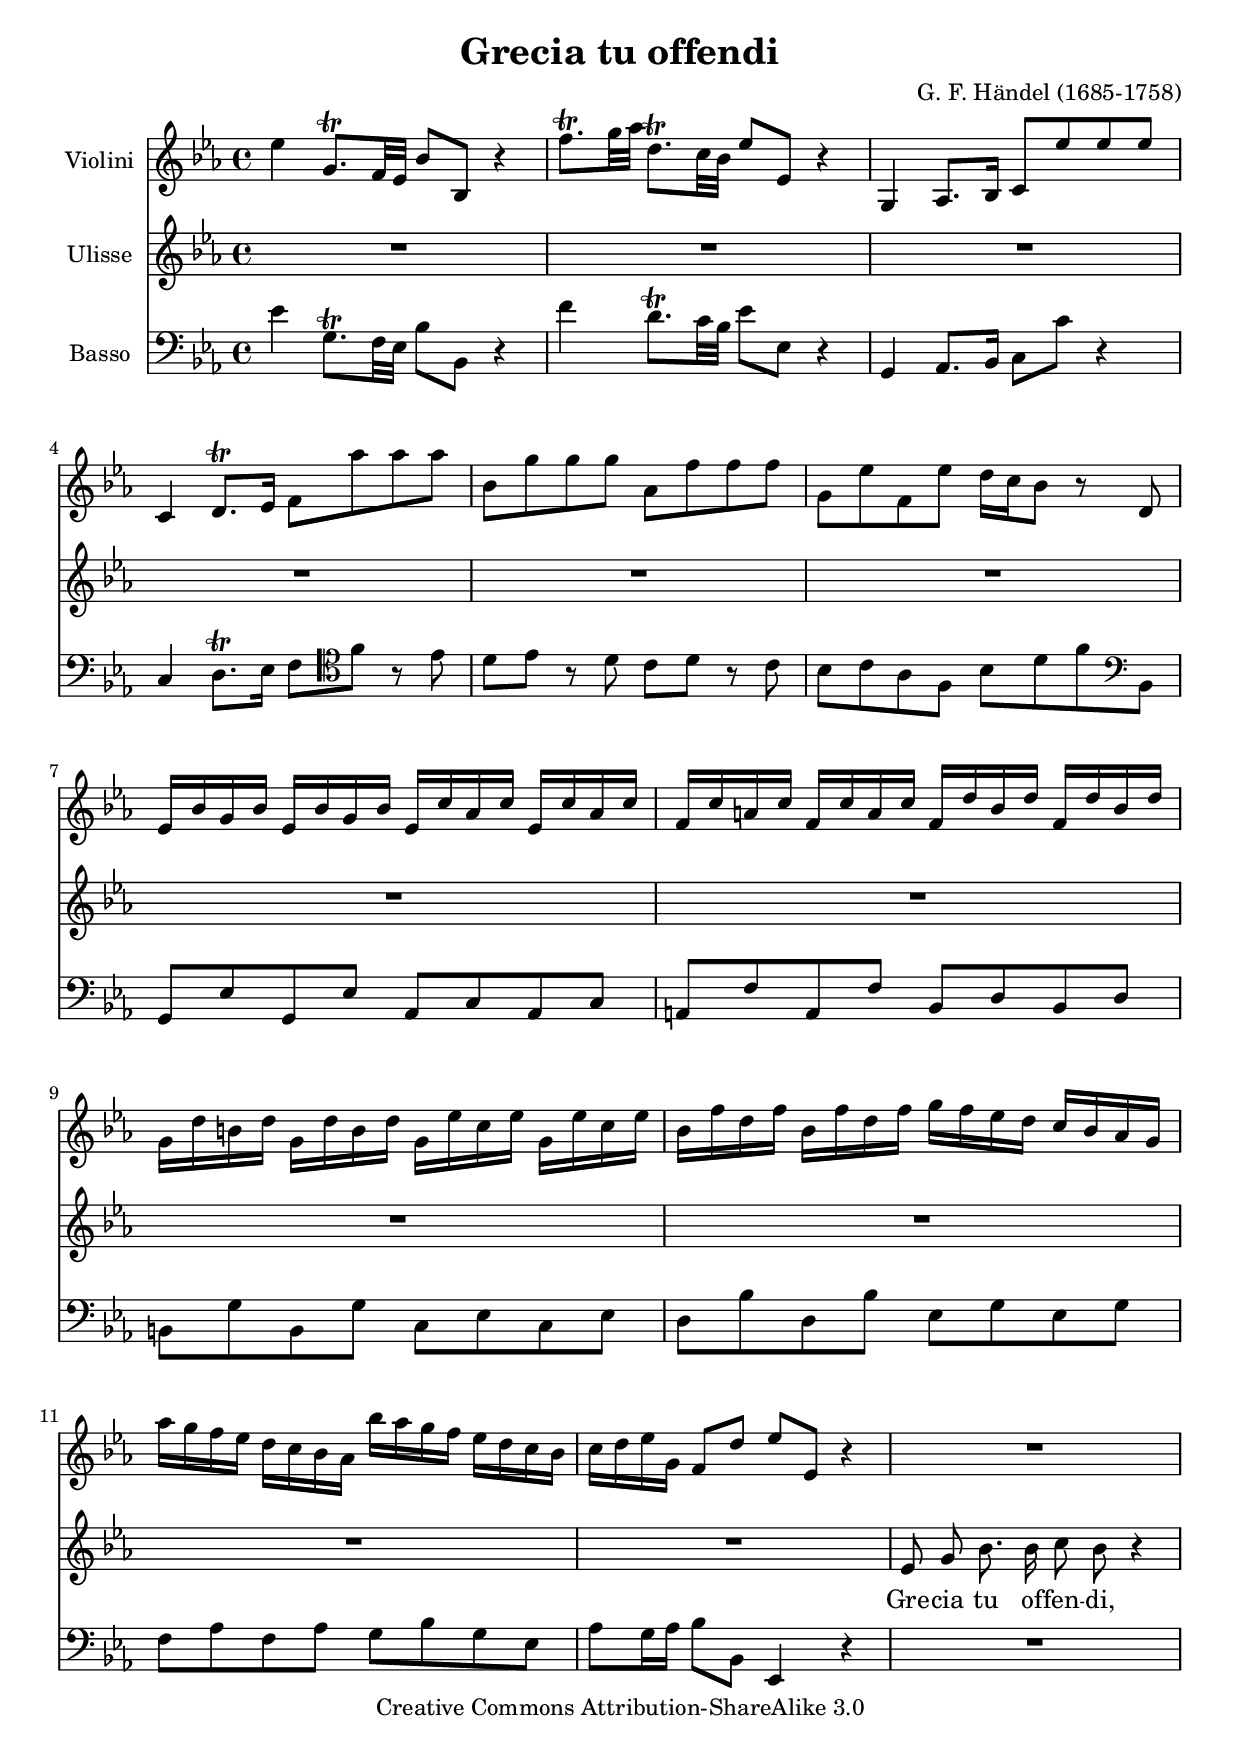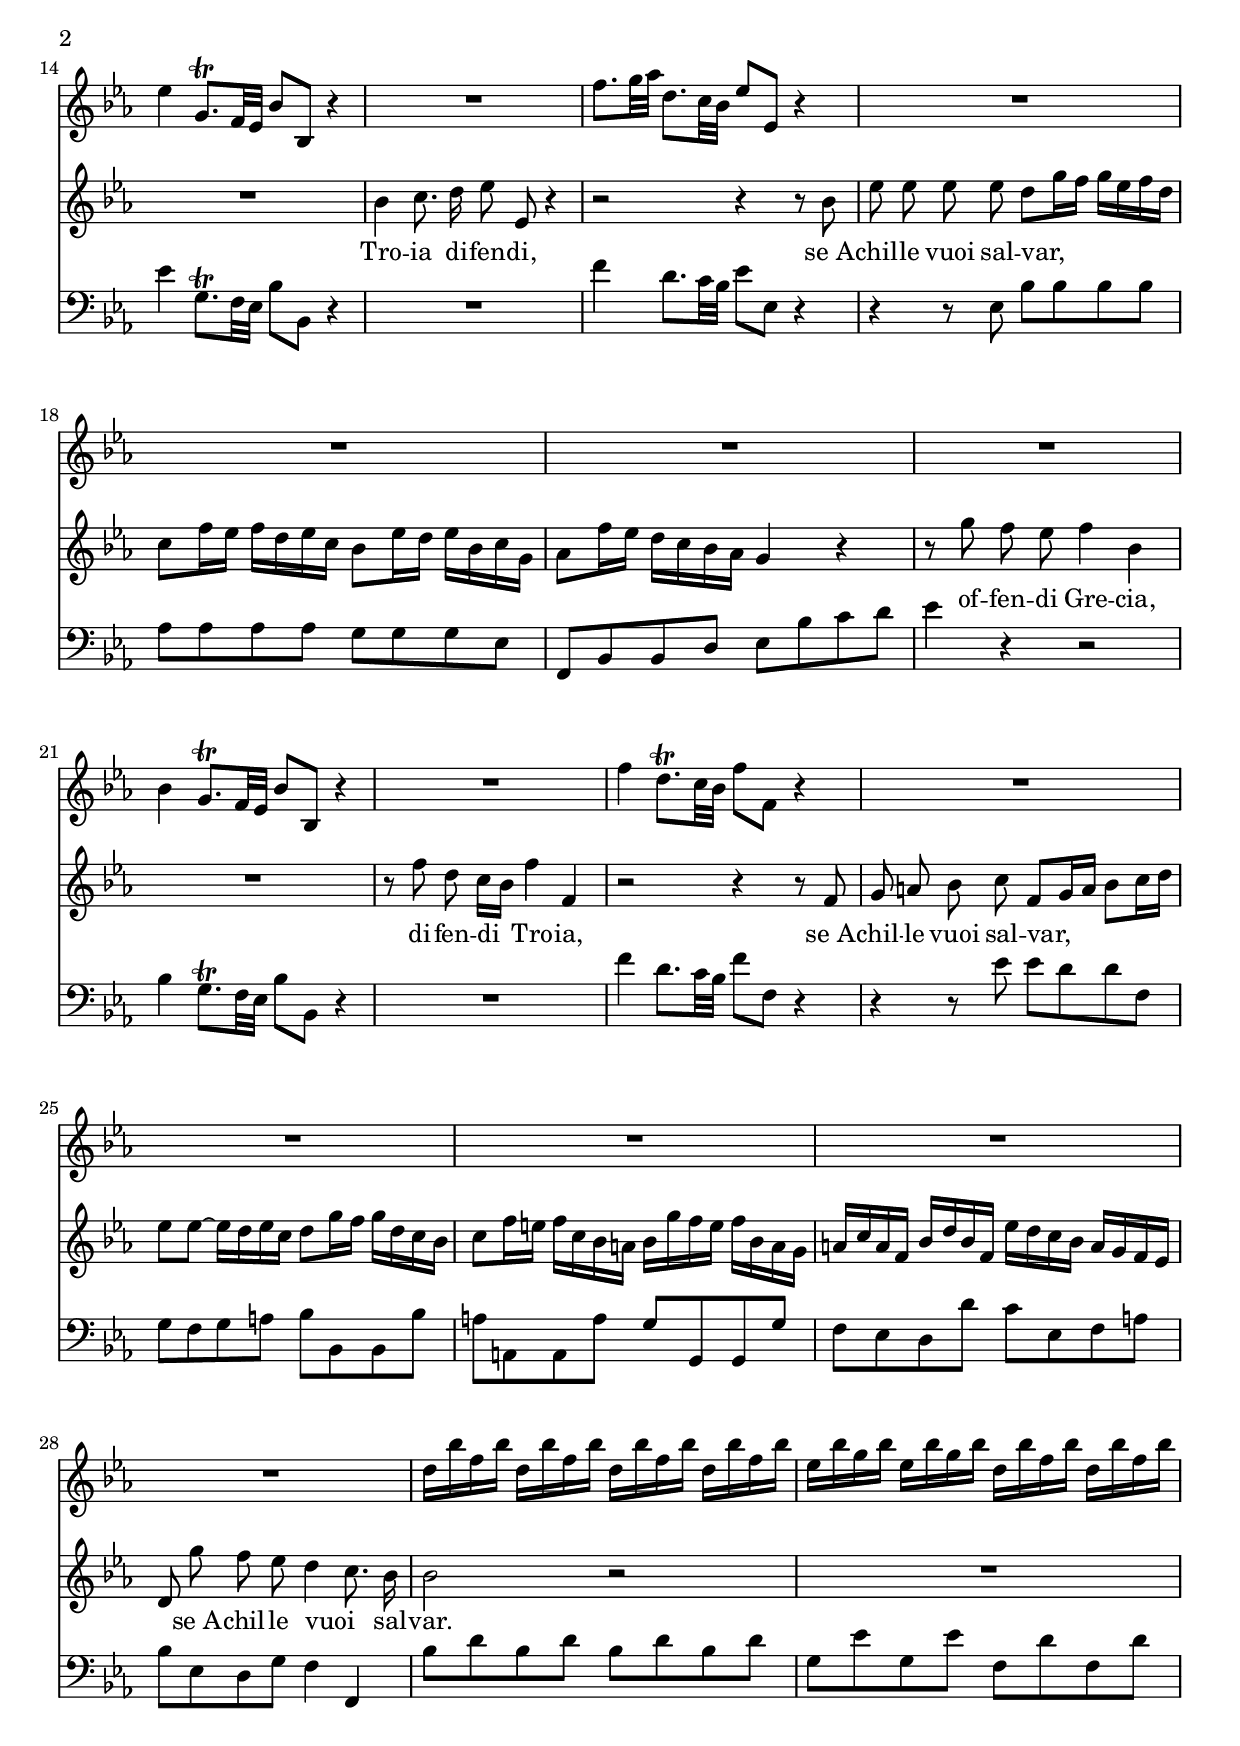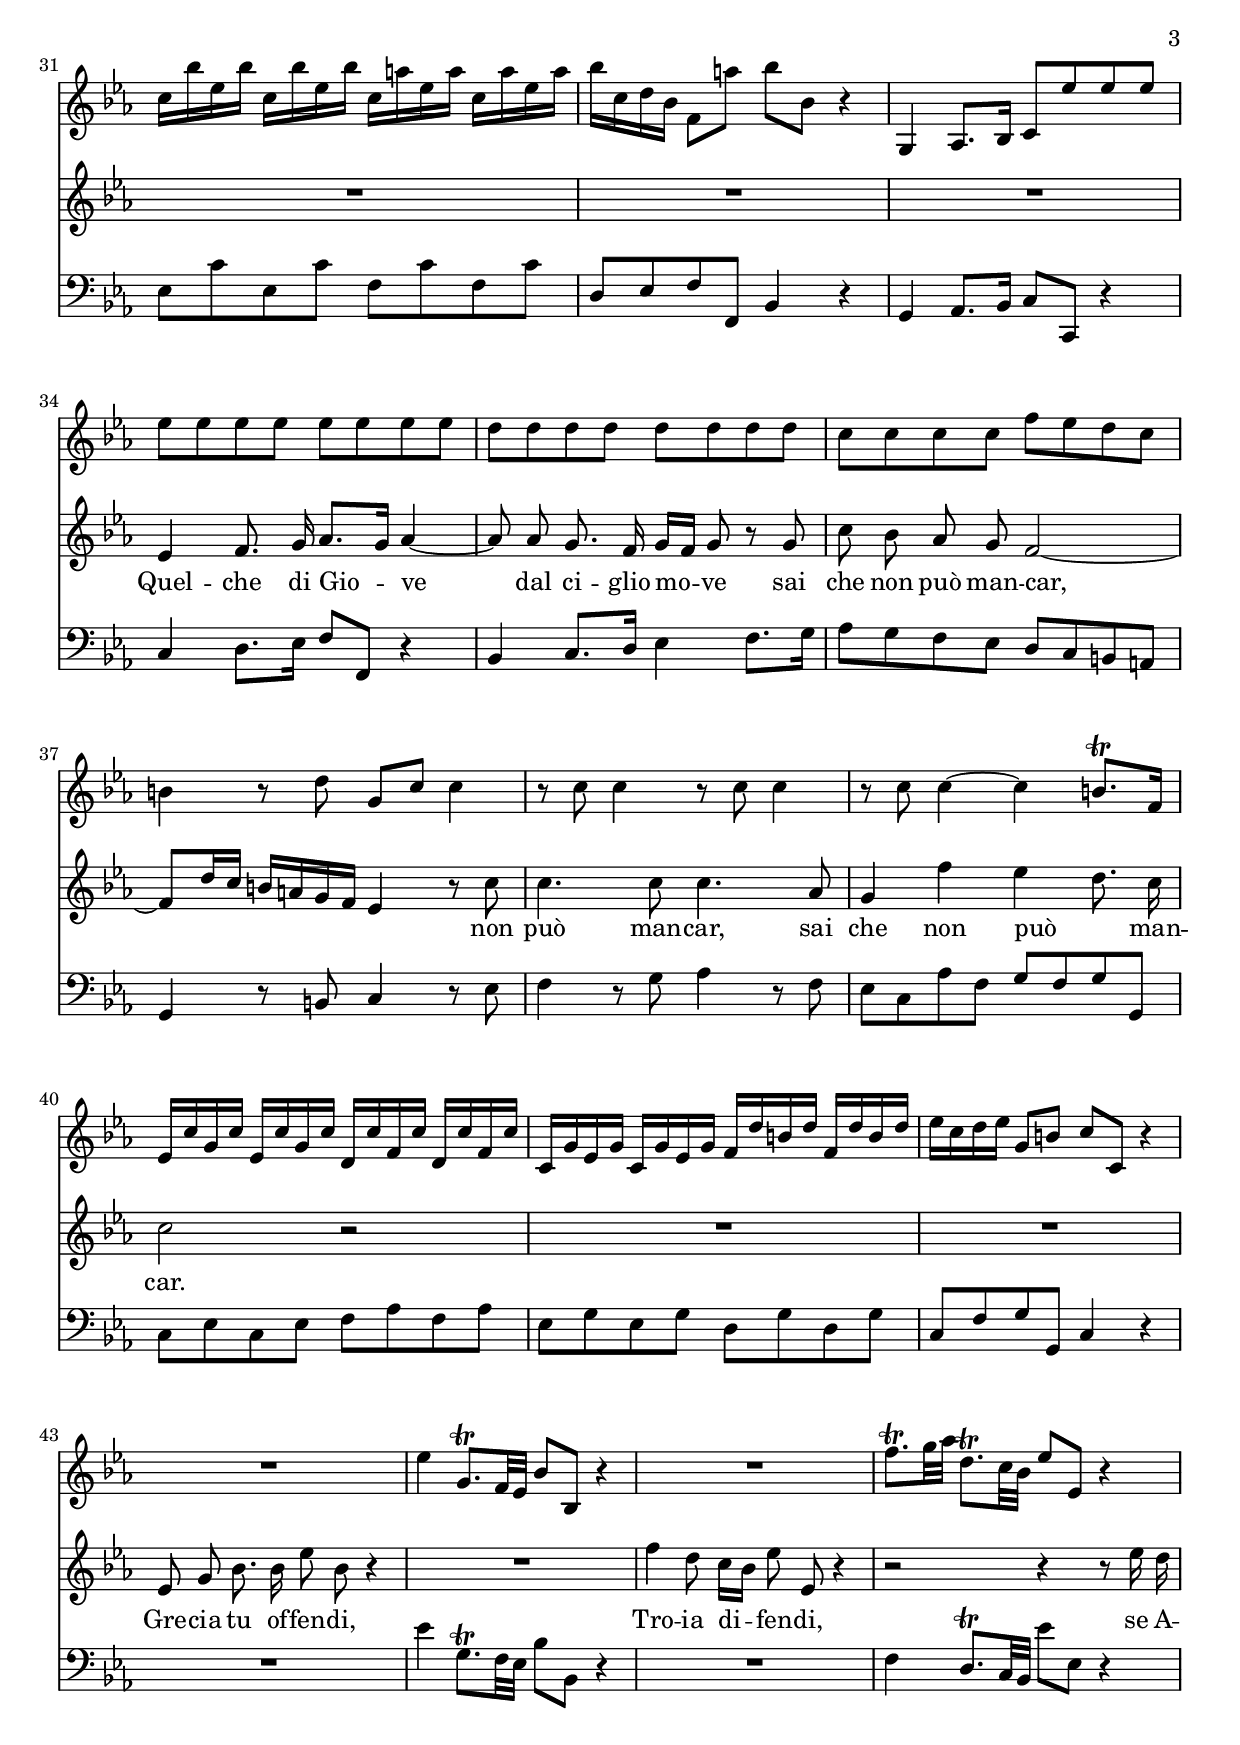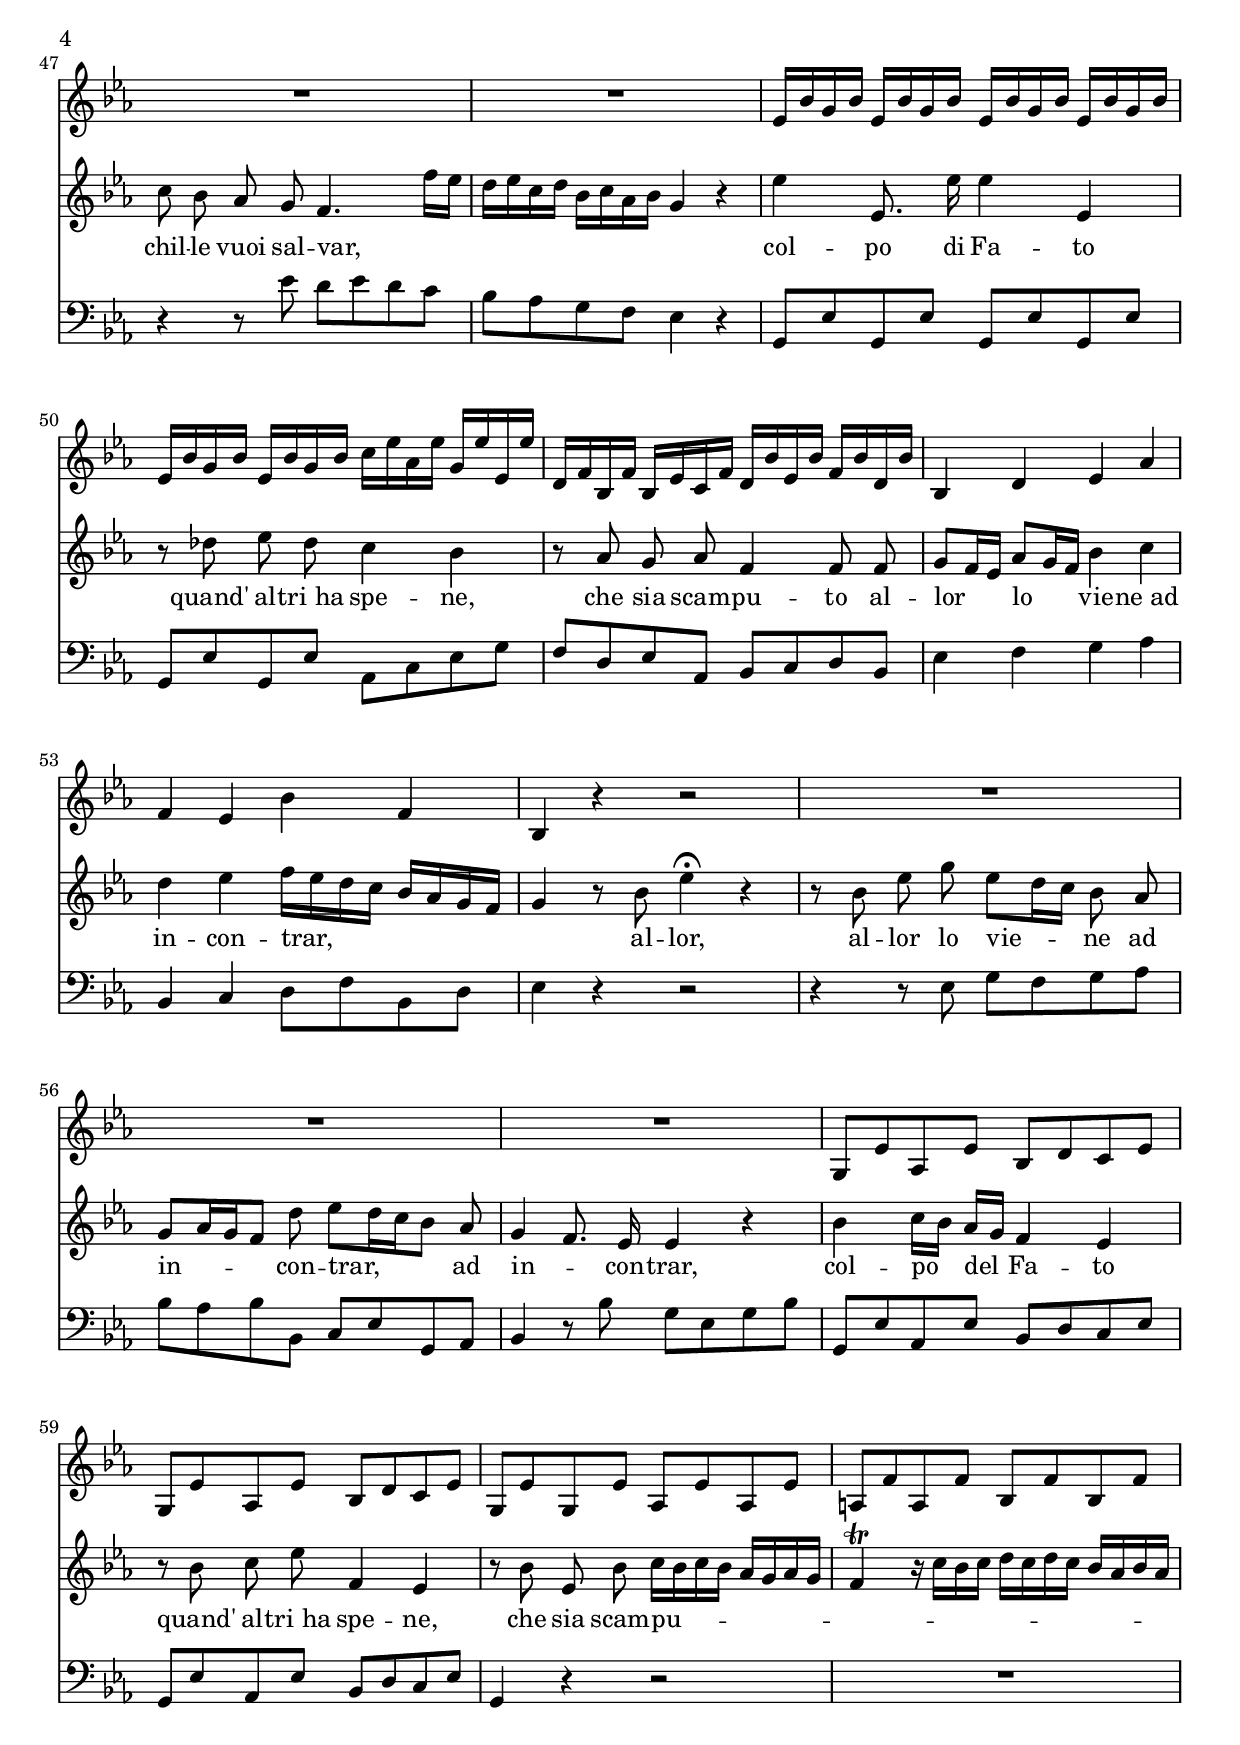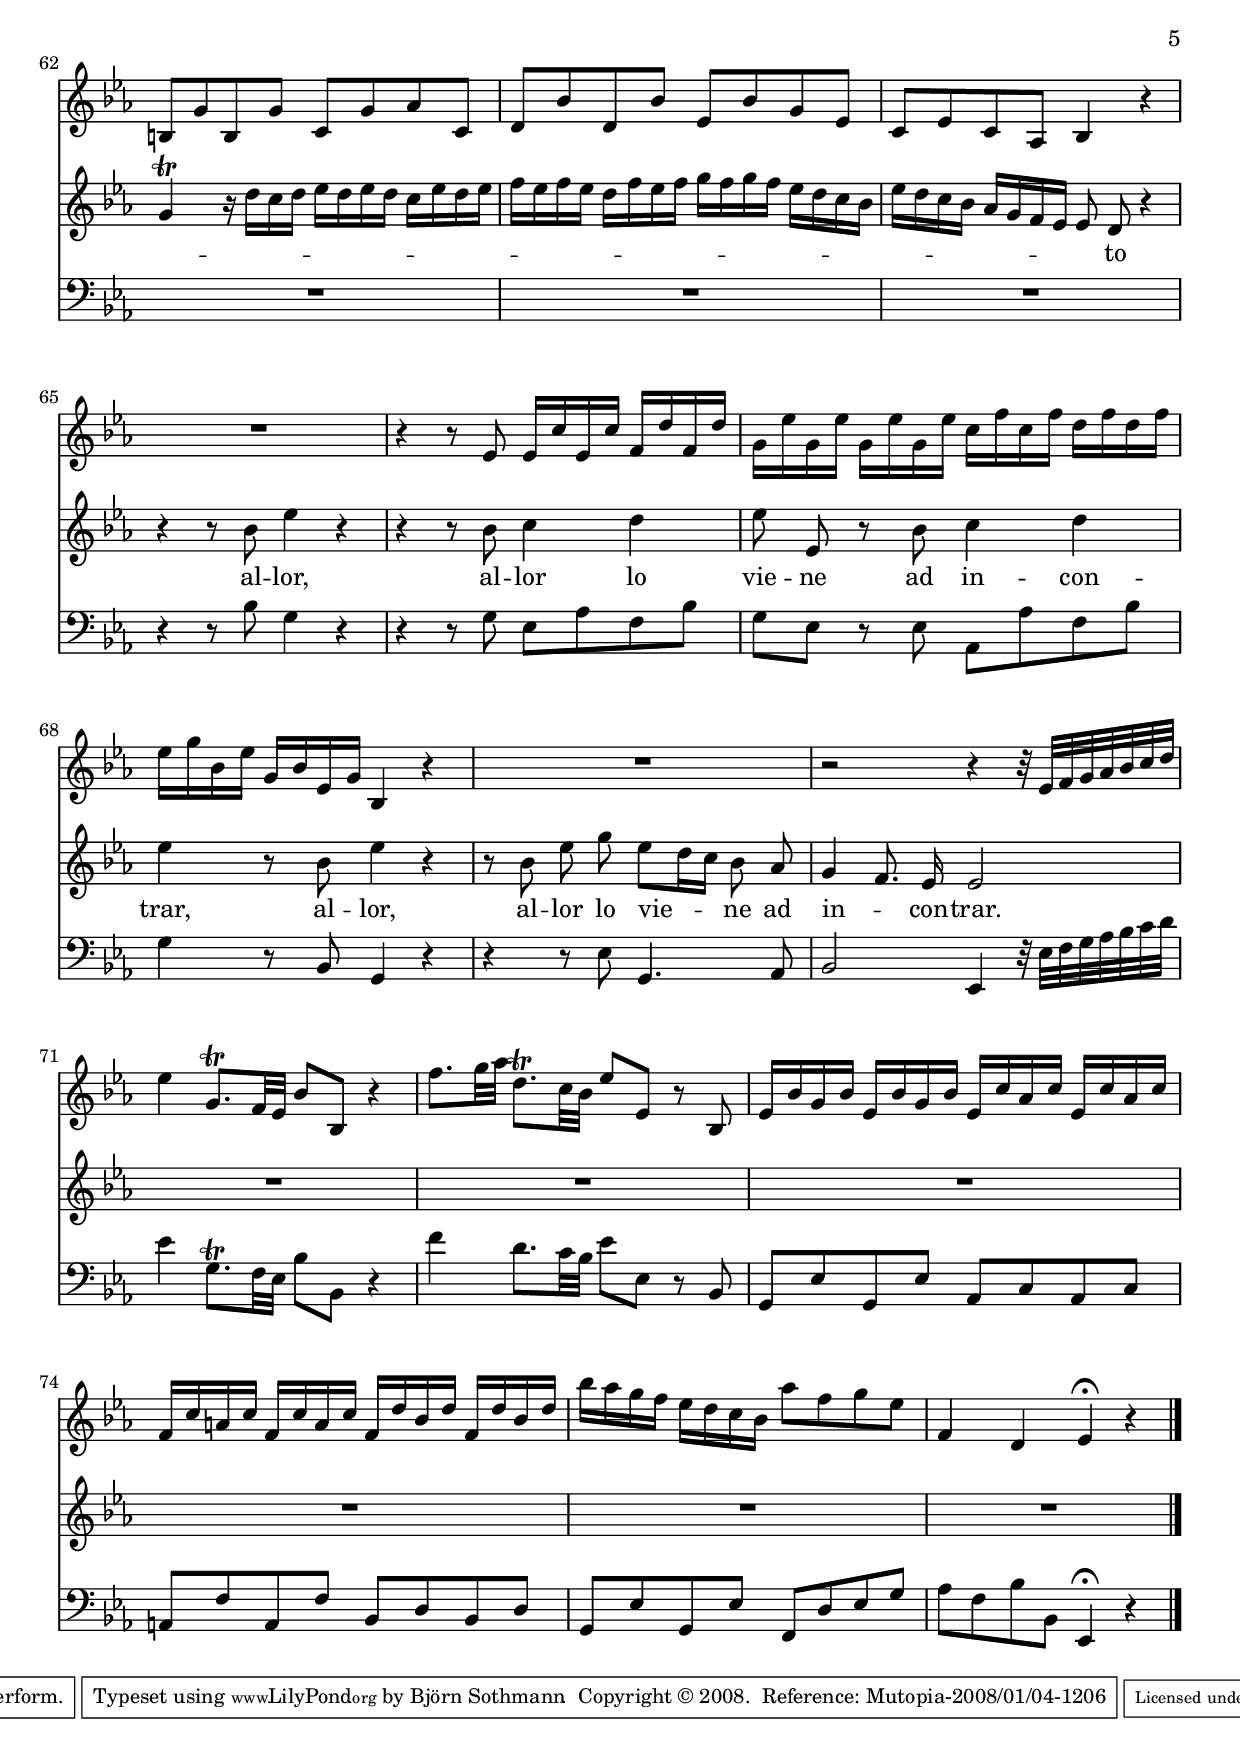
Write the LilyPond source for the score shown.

% Created on Mon Dec 31 11:08:02 CET 2007
\version "2.10.33"

\header {
	title = "Grecia tu offendi"
	composer = "G. F. Händel (1685-1758)"
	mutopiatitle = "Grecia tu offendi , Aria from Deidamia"
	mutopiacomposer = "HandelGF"
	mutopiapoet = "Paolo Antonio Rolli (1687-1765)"
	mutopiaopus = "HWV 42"
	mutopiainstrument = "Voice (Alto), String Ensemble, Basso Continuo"
	date = "1740"
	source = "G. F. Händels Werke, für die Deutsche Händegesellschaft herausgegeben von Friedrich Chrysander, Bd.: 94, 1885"
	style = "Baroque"
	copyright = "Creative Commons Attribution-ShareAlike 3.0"
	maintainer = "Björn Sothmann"
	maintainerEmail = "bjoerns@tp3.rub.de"
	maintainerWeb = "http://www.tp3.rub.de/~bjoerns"
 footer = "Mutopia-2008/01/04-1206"
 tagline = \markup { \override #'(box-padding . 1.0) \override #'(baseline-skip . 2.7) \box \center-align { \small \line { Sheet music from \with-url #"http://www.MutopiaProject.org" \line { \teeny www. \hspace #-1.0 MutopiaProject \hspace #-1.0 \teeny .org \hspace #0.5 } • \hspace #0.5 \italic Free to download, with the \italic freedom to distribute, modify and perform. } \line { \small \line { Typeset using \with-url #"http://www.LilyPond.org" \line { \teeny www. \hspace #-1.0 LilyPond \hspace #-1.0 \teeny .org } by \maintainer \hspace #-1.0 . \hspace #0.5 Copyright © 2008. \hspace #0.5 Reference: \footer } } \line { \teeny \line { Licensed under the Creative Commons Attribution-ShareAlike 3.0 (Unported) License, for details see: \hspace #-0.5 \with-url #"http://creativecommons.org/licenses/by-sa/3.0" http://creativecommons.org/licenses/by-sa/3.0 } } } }
}

\include "deutsch.ly"

verse= \lyricmode {
Gre -- cia tu of -- fen -- di, Tro -- ia di -- fen -- di, se_A -- chil -- le vuoi sal -- var, of -- fen -- di Gre -- cia, di -- fen -- di Tro -- ia, se_A -- chil -- le vuoi sal -- var, se_A -- chil -- le vuoi sal -- var. Quel -- che di Gio -- ve dal ci -- glio mo -- ve sai che non può man -- car, non può man -- car, sai che non può man -- car. Gre -- cia tu of -- fen -- di, Tro -- ia di -- fen -- di, se A -- chil -- le vuoi sal -- var, col -- po di Fa -- to quand' al -- tri_ha spe -- ne, che sia scam -- pu -- to al -- lor lo vie -- ne_ad in -- con -- trar, al -- lor, al -- lor lo vie -- ne ad in -- con -- trar, ad in -- con -- trar, col -- po del Fa -- to quand' al -- tri_ha spe -- ne, che sia scam -- pu -- to al -- lor, al -- lor lo vie -- ne ad in -- con -- trar, al -- lor, al -- lor lo vie -- ne ad in -- con -- trar.
}
 

staffViolin = \new Staff  {
	\time 4/4
	\override Score.MetronomeMark #'stencil = ##f
	\tempo 4 = 90
	\set Staff.instrumentName="Violini"
	\set Staff.midiInstrument="violin"
	\key es \major
	\clef treble
	\relative c'' {
		es4 g,8.\trill f32 es b'8 b, r4 |
		f''8.\trill g32 as d,8.\trill c32 b es8 es, r4 |
		g,4 as8. b16 c8 es' es es |
		c,4 d8.\trill es16 f8 as' as as |
		b, g' g g as, f' f f |
		g, es' f, es' d16 c b8 r d, |
		es16 b' g b es, b' g b es, c' as c es, c' as c |
		f, c' a c f, c' a c f, d' b d f, d' b d |
		g, d' h d g, d' h d g, es' c es g, es' c es |
		b f' d f b, f' d f g f es d c b as g |
		as' g f es d c b as b' as g f es d c b |
		c d es g, f8 d' es es, r4 |
		R1 |
		es'4 g,8.\trill f32 es b'8 b, r4 |
		R1 |
		f''8. g32 as d,8. c32 b es8 es, r4 |
		R1*4 |
		b'4 g8.\trill f32 es b'8 b, r4 |
		R1 |
		f''4 d8.\trill c32 b f'8 f, r4 |
		R1*5 |
		d'16 b' f b d, b' f b d, b' f b d, b' f b |
		es, b' g b es, b' g b d, b' f b d, b' f b |
		c, b' es, b' c, b' es, b' c, a' es a c, a' es a |
		b c, d b f8 a' b b, r4 |
		g,4 as8. b16 c8 es' es es |
		es es es es es es es es |
		d d d d d d d d |
		c c c c f es d c |
		h4 r8 d g, c c4 |
		r8 c c4 r8 c c4 |
		r8 c c4~c h8.\trill f16 |
		es c' g c es, c' g c d, c' f, c' d, c' f, c' |
		c, g' es g c, g' es g f d' h d f, d' h d |
		es c d es g,8 h c c, r4 |
		R1 |
		es'4 g,8.\trill f32 es b'8 b, r4 |
		R1 |
		f''8.\trill g32 as d,8.\trill c32 b es8 es, r4 |
		R1*2 |
		es16 b' g b es, b' g b es, b' g b es, b' g b |
		es, b' g b es, b' g b c es as, es' g, es' es, es' |
		d, f b, f' b, es c f d b' es, b' f b d, b' |
		b,4 d es as |
		f es b' f |
		b,4 r r2 |
		R1*3 |
		g8 es' as, es' b d c es |
		g,8 es' as, es' b d c es |
		g, es' g, es' as, es' as, es' |
		a, f' a, f' b, f' b, f' |
		h, g' h, g' c, g' as c, |
		d b' d, b' es, b' g es |
		c es c as b4 r |
		R1 |
		r4 r8 es8 es16 c' es, c' f, d' f, d' |
		g, es' g, es' g, es' g, es' c f c f d f d f |
		es g b, es g, b es, g b,4 r |
		R1 |
		r2 r4 r32 es f g as b c d |
		es4 g,8.\trill f32 es b'8 b, r4 |
		f''8. g32 as d,8.\trill c32 b es8 es, r b |
		es16 b' g b es, b' g b es, c' as c es, c' as c |
		f, c' a c f, c' a c f, d' b d f, d' b d |
		b' as g f es d c b as'8 f g es |
		f,4 d es\fermata r |
	\bar "|."
	}

}
staffSoprano = \new Staff  {
	\set Staff.instrumentName="Ulisse"
	\set Staff.midiInstrument="oboe"
	\key es \major
	\clef treble
	\relative c' { 	
		\context Voice = "melodySop" {
			\dynamicUp
			\autoBeamOff
			R1*12 |
			es8 g b8. b16 c8 b r4 |
			R1 |
			b4 c8. d16 es8 es, r4 |
			r2 r4 r8 b' |
			es es es es d[\melisma g16 f] g[ es f d] |
			c8[ f16 es] f[ d es c] b8[ es16 d] es[ b c g] |
			as8[ f'16 es] d[ c b as] g4\melismaEnd r |
			r8 g' f es f4 b, |
			R1 |
			r8 f' d c16[ b] f'4 f, |
			r2 r4 r8 f |
			g a b c f,[\melisma g16 a] b8[ c16 d] |
			es8[ es~] es16[ d es c] d8[ g16 f] g[ d c b] |
			c8[ f16 e] f[ c b a] b[ g' f e] f[ b, a g] |
			a[ c a f] b[ d b f] es'[ d c b] a[ g f es] |
			d8\melismaEnd g' f es d4\melisma c8.\melismaEnd b16 |
			b2 r |
			R1*4 |
			es,4 f8. g16 as8.[ g16] as4~ |
			as8 as g8. f16 g[ f] g8 r g |
			c b as g f2~ |
			f8[ d'16 c]\melisma h[ a g f] es4\melismaEnd r8 c' |
			c4. c8 c4. as8 |
			g4 f' es\melisma d8.\melismaEnd c16 |
			c2 r |
			R1*2 |
			es,8 g b8. b16 es8 b r4 |
			R1 |
			f'4 d8 c16[ b] es8 es, r4 |
			r2 r4 r8 es'16 d |
			c8 b as g f4.\melisma f'16[ es] |
			d[ es c d] b[ c as b] g4\melismaEnd r |
			es' es,8. es'16 es4 es, |
			r8 des' es des c4 b |
			r8 as g as f4 f8 f |
			g[ f16 es] as8[ g16 f] b4 c |
			d es f16[\melisma es d c] b[ as g f] |
			g4\melismaEnd r8 b es4\fermata r |
			r8 b es g es[ d16 c] b8 as |
			g[ as16 g f8] d' es[ d16 c b8] as |
			g4\melisma f8.\melismaEnd es16 es4 r |
			b' c16[ b] as[ g] f4 es |
			r8 b' c es f,4 es |
			r8 b' es, b' c16[\melisma b c b] as[ g as g] |
			f4\trill r16 c'[ b c] d[ c d c] b[ as b as] |
			g4\trill r16 d'[ c d] es[ d es d] c[ es d es] |
			f[ es f es] d[ f es f] g[f g f] es[ d c b] |
			es[ d c b] as[ g f es] es8\melismaEnd d r4 |
			r r8 b' es4 r |
			r4 r8 b c4 d |
			es8 es, r b' c4 d |
			es r8 b es4 r |
			r8 b es g es[ d16 c] b8 as |
			g4\melisma f8.\melismaEnd es16 es2 |
			R1*6 |
		}

	\bar "|."
	}

}
staffCello = \new Staff  {
	\set Staff.instrumentName="Basso"
	\set Staff.midiInstrument="harpsichord"
	\key es \major
	\clef bass
	\relative c' { 	
		es4  g,8.\trill f32 es b'8 b, r4 |
		f''4 d8.\trill c32 b es8 es, r4 |
		g,4 as8. b16 c8 c' r4 |
		c,4 d8.\trill es16 f8 \clef tenor f' r es |
		d es r d c d r c |
		b c as f b d f \clef bass b,, |
		g es' g, es' as, c as c |
		a f' a, f' b, d b d |
		h g' h, g' c, es c es |
		d b' d, b' es, g es g |
		f as f as g b g es |
		as g16 as b8 b, es,4 r |
		R1 |
		es''4 g,8.\trill f32 es b'8 b, r4 |
		R1 |
		f''4 d8. c32 b es8 es, r4 |
		r r8 es b' b b b |
		as as as as g g g es |
		f, b b d es b' c d |
		es4 r r2 |
		b4 g8.\trill f32 es b'8 b, r4 |
		R1 |
		f''4 d8. c32 b f'8 f, r4 |
		r r8 es' es d d f, |
		g f g a b b, b b' |
		a a, a a' g g, g g' |
		f es d d' c es, f a |
		b es, d g f4 f, |
		b'8 d b d b d b d |
		g, es' g, es' f, d' f, d' |
		es, c' es, c' f, c' f, c' |
		d, es f f, b4 r |
		g as8. b16 c8 c, r4 |
		c' d8. es16 f8 f, r4 |
		b c8. d16 es4 f8. g16 |
		as8 g f es d c h a |
		g4 r8 h c4 r8 es |
		f4 r8 g as4 r8 f |
		es c as' f g f g g, |
		c es c es f as f as |
		es g es g d g d g |
		c, f g g, c4 r |
		R1 |
		es'4 g,8.\trill f32 es b'8 b, r4 |
		R1 |
		f'4 d8.\trill c32 b es'8 es, r4 |
		r r8 es' d es d c |
		b as g f es4 r |
		g,8 es' g, es' g, es' g, es' |
		g, es' g, es' as, c es g |
		f d es as, b c d b |
		es4 f g as |
		b, c d8 f b, d |
		es4 r r2 |
		r4 r8 es g f g as |
		b as b b, c es g, as |
		b4 r8 b' g es g b |
		g, es' as, es' b d c es |
		g, es' as, es' b d c es |
		g,4 r r2 |
		R1*4 |
		r4 r8 b' g4 r |
		r r8 g es as f b |
		g es r es as, as' f b |
		g4 r8 b, g4 r |
		r4 r8 es' g,4. as8 |
		b2 es,4 r32 es' f g as b c d |
		es4 g,8.\trill f32 es b'8 b, r4 |
		f''4 d8. c32 b es8 es, r b |
		g es' g, es' as, c as c |
		a f' a, f' b, d b d |
		g, es' g, es' f, d' es g |
		as f b b, es,4\fermata r |
	\bar "|."
	}

}


\score {
	<<
		\staffViolin
		\staffSoprano
		\context Lyrics = "lmelodySop" \lyricmode  { \lyricsto "melodySop" \verse }
		
		\staffCello
	>>
	
	\midi {
	}

	\layout  {
	}
}

\paper {
}

